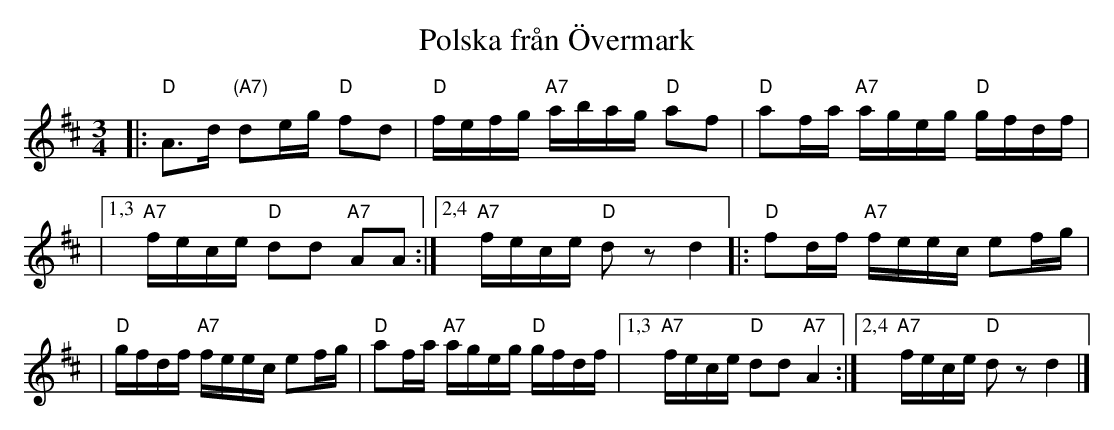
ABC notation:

X:1
T: Polska fr\aan \"Overmark
M: 3/4
L: 1/16
K: D
|: "D"A3d "(A7)"d2eg "D"f2d2 | "D"fefg "A7"abag "D"a2f2 | "D"a2fa "A7"ageg "D"gfdf |
|1,3 "A7"fece "D"d2d2 "A7"A2A2 :|2,4 "A7"fece "D"d2z2 d4 |: "D"f2df "A7"feec e2fg |
| "D"gfdf "A7"feec e2fg |  "D"a2fa "A7"ageg "D"gfdf |1,3 "A7"fece "D"d2d2 "A7"A4 :|2,4 "A7"fece "D"d2z2 d4 |]
